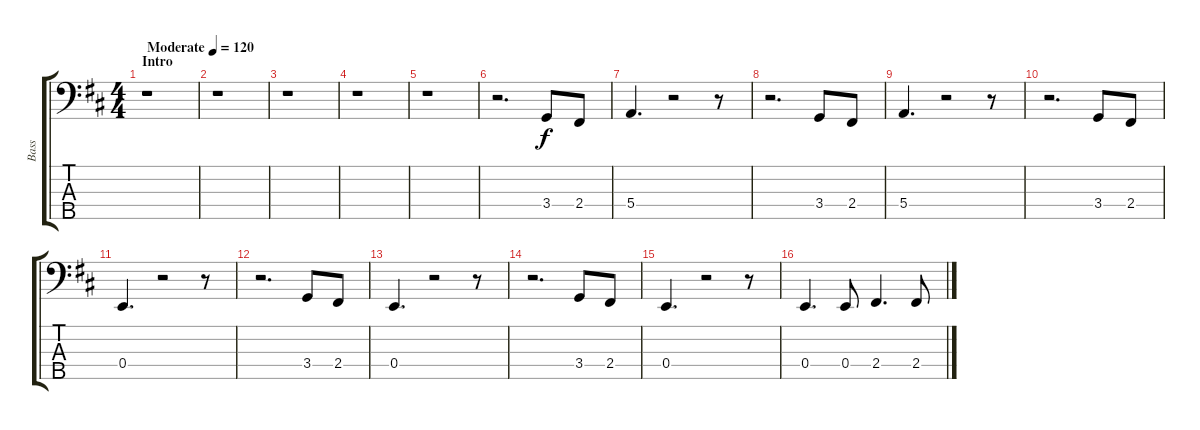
\track ("Bass" "Bass") {instrument electricbassfinger}
\staff {score tabs}
\tuning (G2 D2 A1 E1 B0) {hide}
\ts (4 4)
\section ("" "Intro")
\tempo (120 "Moderate")
\clef f4
\ks d
r.1{dy f instrument electricbassfinger} |
r.1 |
r.1 |
r.1 |
r.1 |
r.2{d} 3.4.8 2.4.8 |
5.4.4{d} r.2 r.8 |
r.2{d} 3.4.8 2.4.8 |
5.4.4{d} r.2 r.8 |
r.2{d} 3.4.8 2.4.8 |
0.4.4{d} r.2 r.8 |
r.2{d} 3.4.8 2.4.8 |
0.4.4{d} r.2 r.8 |
r.2{d} 3.4.8 2.4.8 |
0.4.4{d} r.2 r.8 |
0.4.4{d} 0.4.8 2.4.4{d} 2.4.8
